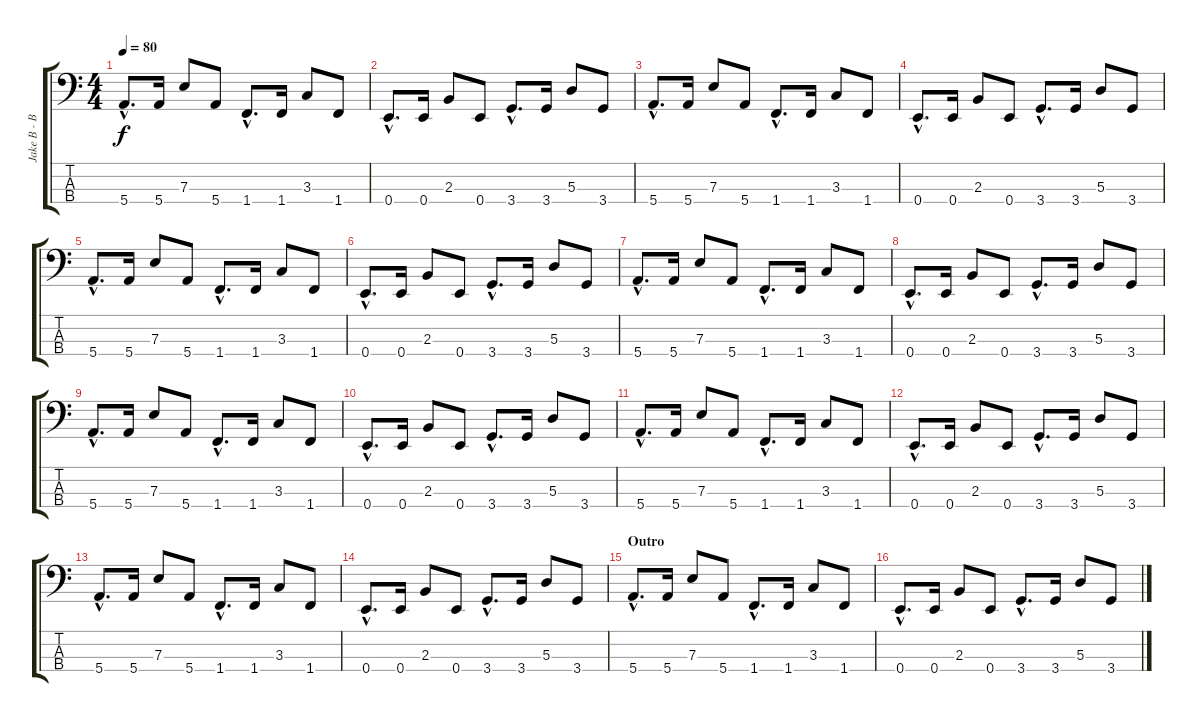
\track ("Jake B - Bass" "Jake B - B") {instrument electricbassfinger}
\staff {score tabs}
\tuning (G2 D2 A1 E1) {hide}
\ts (4 4)
\tempo 80
\clef f4
\ks c
5.4{hac}.8{d dy f} 5.4.16 7.3.8 5.4.8 1.4{hac}.8{d} 1.4.16 3.3.8 1.4.8 |
0.4{hac}.8{d} 0.4.16 2.3.8 0.4.8 3.4{hac}.8{d} 3.4.16 5.3.8 3.4.8 |
5.4{hac}.8{d} 5.4.16 7.3.8 5.4.8 1.4{hac}.8{d} 1.4.16 3.3.8 1.4.8 |
0.4{hac}.8{d} 0.4.16 2.3.8 0.4.8 3.4{hac}.8{d} 3.4.16 5.3.8 3.4.8 |
5.4{hac}.8{d} 5.4.16 7.3.8 5.4.8 1.4{hac}.8{d} 1.4.16 3.3.8 1.4.8 |
0.4{hac}.8{d} 0.4.16 2.3.8 0.4.8 3.4{hac}.8{d} 3.4.16 5.3.8 3.4.8 |
5.4{hac}.8{d} 5.4.16 7.3.8 5.4.8 1.4{hac}.8{d} 1.4.16 3.3.8 1.4.8 |
0.4{hac}.8{d} 0.4.16 2.3.8 0.4.8 3.4{hac}.8{d} 3.4.16 5.3.8 3.4.8 |
5.4{hac}.8{d} 5.4.16 7.3.8 5.4.8 1.4{hac}.8{d} 1.4.16 3.3.8 1.4.8 |
0.4{hac}.8{d} 0.4.16 2.3.8 0.4.8 3.4{hac}.8{d} 3.4.16 5.3.8 3.4.8 |
5.4{hac}.8{d} 5.4.16 7.3.8 5.4.8 1.4{hac}.8{d} 1.4.16 3.3.8 1.4.8 |
0.4{hac}.8{d} 0.4.16 2.3.8 0.4.8 3.4{hac}.8{d} 3.4.16 5.3.8 3.4.8 |
5.4{hac}.8{d} 5.4.16 7.3.8 5.4.8 1.4{hac}.8{d} 1.4.16 3.3.8 1.4.8 |
0.4{hac}.8{d} 0.4.16 2.3.8 0.4.8 3.4{hac}.8{d} 3.4.16 5.3.8 3.4.8 |
\section ("" "Outro")
5.4{hac}.8{d} 5.4.16 7.3.8 5.4.8 1.4{hac}.8{d} 1.4.16 3.3.8 1.4.8 |
0.4{hac}.8{d} 0.4.16 2.3.8 0.4.8 3.4{hac}.8{d} 3.4.16 5.3.8 3.4.8
